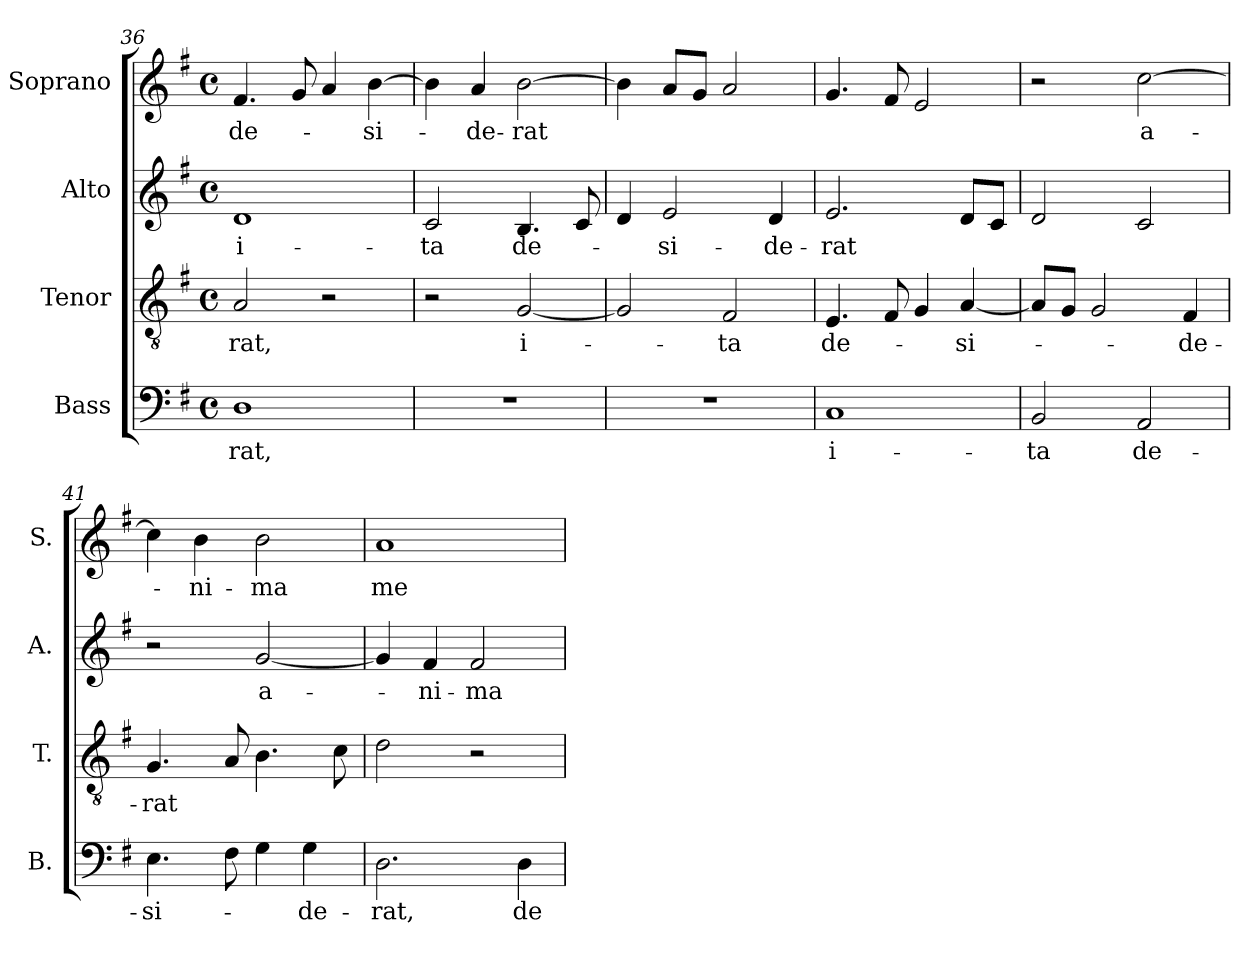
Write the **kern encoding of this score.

**kern	**text	**kern	**text	**kern	**text	**kern	**text
*part4	*part4	*part3	*part3	*part2	*part2	*part1	*part1
*staff4	*staff4	*staff3	*staff3	*staff2	*staff2	*staff1	*staff1
*I"Bass	*	*I"Tenor	*	*I"Alto	*	*I"Soprano	*
*I'B.	*	*I'T.	*	*I'A.	*	*I'S.	*
*clefF4	*	*clefGv2	*	*clefG2	*	*clefG2	*
*	*	*ITrd7c12	*	*	*	*	*
*k[f#]	*	*k[f#]	*	*k[f#]	*	*k[f#]	*
*G:	*	*G:	*	*G:	*	*G:	*
*M4/4	*	*M4/4	*	*M4/4	*	*M4/4	*
*met(c)	*	*met(c)	*	*met(c)	*	*met(c)	*
=36	=36	=36	=36	=36	=36	=36	=36
!	!LO:LY:b:color=#000000	!	!	!	!	!	!
!	!	!	!LO:LY:b:color=#000000	!	!	!	!
!	!	!	!	!	!LO:LY:b:color=#000000	!	!
!	!	!	!	!	!	!	!LO:LY:b:color=#000000
1Di	-rat,	2AAi/	-rat,	1di	i-	4.f#i/	de-
.	.	.	.	.	.	8gi/	.
.	.	2r	.	.	.	4ai/	.
!	!	!	!	!	!	!	!LO:LY:b:color=#000000
.	.	.	.	.	.	[4bi\	-si-
=37	=37	=37	=37	=37	=37	=37	=37
!	!	!	!	!	!LO:LY:b:color=#000000	!	!
1r	.	2r	.	2ci/	-ta	4bi\]	.
!	!	!	!	!	!	!	!LO:LY:b:color=#000000
.	.	.	.	.	.	4ai/	-de-
!	!	!	!LO:LY:b:color=#000000	!	!	!	!
!	!	!	!	!	!LO:LY:b:color=#000000	!	!
!	!	!	!	!	!	!	!LO:LY:b:color=#000000
.	.	[2GGi/	i-	4.Bi/	de-	[2bi\	-rat
.	.	.	.	8ci/	.	.	.
=38	=38	=38	=38	=38	=38	=38	=38
1r	.	2GGi/]	.	4di/	.	4bi\]	.
!	!	!	!	!	!LO:LY:b:color=#000000	!	!
.	.	.	.	2ei/	-si-	8ai/L	.
.	.	.	.	.	.	8gi/J	.
!	!	!	!LO:LY:b:color=#000000	!	!	!	!
.	.	2FF#i/	-ta	.	.	2ai/	.
!	!	!	!	!	!LO:LY:b:color=#000000	!	!
.	.	.	.	4di/	-de-	.	.
=39	=39	=39	=39	=39	=39	=39	=39
!	!LO:LY:b:color=#000000	!	!	!	!	!	!
!	!	!	!LO:LY:b:color=#000000	!	!	!	!
!	!	!	!	!	!LO:LY:b:color=#000000	!	!
1Ci	i-	4.EEi/	de-	2.ei/	-rat	4.gi/	.
.	.	8FF#i/	.	.	.	8f#i/	.
.	.	4GGi/	.	.	.	2ei/	.
!	!	!	!LO:LY:b:color=#000000	!	!	!	!
.	.	[4AAi/	-si-	8di/L	.	.	.
.	.	.	.	8ci/J	.	.	.
!!LO:PB:g=z
=40	=40	=40	=40	=40	=40	=40	=40
!	!LO:LY:b:color=#000000	!	!	!	!	!	!
2BBi/	-ta	8AAi/L]	.	2di/	.	2r	.
.	.	8GGi/J	.	.	.	.	.
.	.	2GGi/	.	.	.	.	.
!	!LO:LY:b:color=#000000	!	!	!	!	!	!
!	!	!	!	!	!	!	!LO:LY:b:color=#000000
2AAi/	de-	.	.	2ci/	.	[2cci\	a-
!	!	!	!LO:LY:b:color=#000000	!	!	!	!
.	.	4FF#i/	-de-	.	.	.	.
=41	=41	=41	=41	=41	=41	=41	=41
!	!LO:LY:b:color=#000000	!	!	!	!	!	!
!	!	!	!LO:LY:b:color=#000000	!	!	!	!
4.Ei\	-si-	4.GGi/	-rat	2r	.	4cci\]	.
!	!	!	!	!	!	!	!LO:LY:b:color=#000000
.	.	.	.	.	.	4bi\	-ni-
8F#i\	.	8AAi/	.	.	.	.	.
!	!	!	!	!	!LO:LY:b:color=#000000	!	!
!	!	!	!	!	!	!	!LO:LY:b:color=#000000
4Gi\	.	4.BBi\	.	[2gi/	a-	2bi\	-ma
!	!LO:LY:b:color=#000000	!	!	!	!	!	!
4Gi\	-de-	.	.	.	.	.	.
.	.	8Ci\	.	.	.	.	.
=42	=42	=42	=42	=42	=42	=42	=42
!	!LO:LY:b:color=#000000	!	!	!	!	!	!
!	!	!	!	!	!	!	!LO:LY:b:color=#000000
2.Di\	-rat,	2Di\	.	4gi/]	.	1ai	me-
!	!	!	!	!	!LO:LY:b:color=#000000	!	!
.	.	.	.	4f#i/	-ni-	.	.
!	!	!	!	!	!LO:LY:b:color=#000000	!	!
.	.	2r	.	2f#i/	-ma	.	.
!	!LO:LY:b:color=#000000	!	!	!	!	!	!
4Di\	de-	.	.	.	.	.	.
=	=	=	=	=	=	=	=
*-	*-	*-	*-	*-	*-	*-	*-
